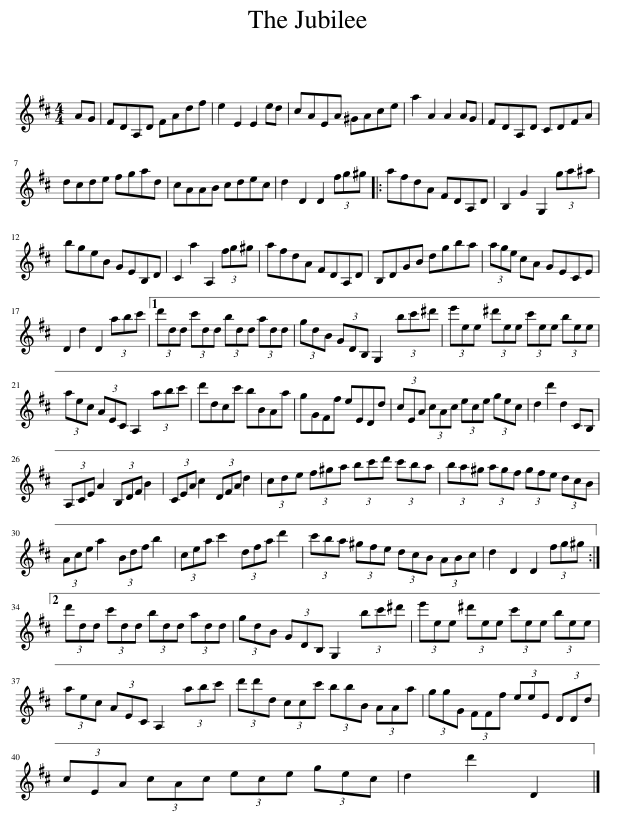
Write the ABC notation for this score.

X:1
L:1/8
M:4/4
I:linebreak $
K:D
V:1 treble
V:1
 AG | FDA,D FAdf | e2 E2 E2 ed | cAEA ^GAce | a2 A2 A2 AG | %5
 FDA,D CDFA |$ dcde fgad | cAAB cdec | d2 D2 D2 (3fg^g |: afdA FDA,D | %10
 B,2 G2 G,2 (3ga^a |$ bgeB GEB,D | C2 a2 A,2 (3fg^g | afdA FDA,D | B,DGB dgba | %15
 (3age cA GECE |$ D2 d2 D2 (3abc' |1 (3d'dd (3c'dd (3bdd (3add | (3gdB (3GDB, G,2 (3bc'^d' | (3e'ee (3^d'ee (3c'ee (3bee |$ %20
 (3aec (3AEC A,2 (3abc' | d'dcc' bBAa | gGFf eEDd | (3cEA (3cAc (3ece (3gec | d2 d'2 d2 CB, |$ %25
 (3A,CE A2 (3B,DF B2 | (3CEA c2 (3DFA d2 | (3cde (3f^ga (3bc'd' (3c'ba | (3ba^g (3agf (3gfe (3dcB |$ (3Ace a2 (3Bdf b2 | %30
 (3cea c'2 (3dfa d'2 | (3c'ba (3^gfe (3dcB (3ABc | d2 D2 D2 (3fg^g :|2$ (3d'dd (3c'dd (3bdd (3add | (3gdB (3GDB, G,2 (3bc'^d' | %35
 (3e'ee (3^d'ee (3c'ee (3bee |$ (3aec (3AEC A,2 (3abc' | (3d'd'd (3ccc' (3bbB (3AAa | (3ggG (3FFf (3eeE (3DDd |$ (3cEA (3cAc (3ece (3gec | %40
 d2 d'2 D2 |] %41
